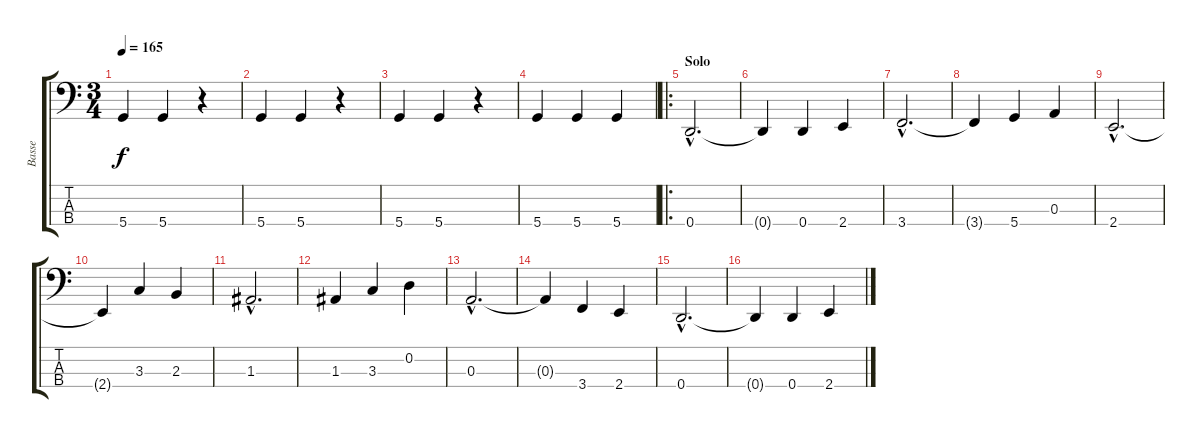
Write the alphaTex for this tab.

\track ("Basse" "Basse") {instrument slapbass1}
\staff {score tabs}
\tuning (G2 D2 A1 D1) {hide}
\ts (3 4)
\tempo 165
\clef f4
\ks c
5.4.4{dy f} 5.4.4 r.4 |
5.4.4 5.4.4 r.4 |
5.4.4 5.4.4 r.4 |
5.4.4 5.4.4 5.4.4 |
\ro
\section ("" "Solo")
0.4{hac}.2{d} |
0.4{t}.4 0.4.4 2.4.4 |
3.4{hac}.2{d} |
3.4{t}.4 5.4.4 0.3.4 |
2.4{hac}.2{d} |
2.4{t}.4 3.3.4 2.3.4 |
1.3{hac}.2{d} |
1.3.4 3.3.4 0.2.4 |
0.3{hac}.2{d} |
0.3{t}.4 3.4.4 2.4.4 |
0.4{hac}.2{d} |
0.4{t}.4 0.4.4 2.4.4
